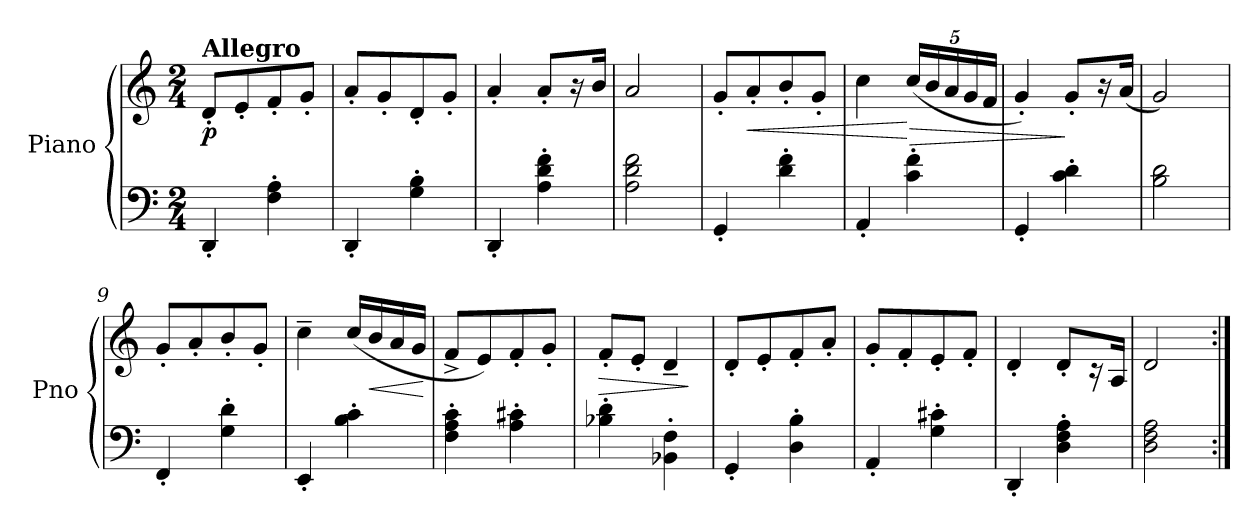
**kern	**kern	**dynam
*part1	*part1	*part1
*staff2	*staff1	*staff1/2
*I"Piano	*	*
*I'Pno	*	*
*clefF4	*clefG2	*
*k[]	*k[]	*
*M2/4	*M2/4	*
=1	=1	=1
!	!LO:TX:a:B:t=Allegro	!
!	!	!LO:DY:b
4DD'/	8d'/L	p
.	8e'/	.
4F\' 4A\'	8f'/	.
.	8g'/J	.
=2	=2	=2
4DD'/	8a'/L	.
.	8g'/	.
4G\' 4B\'	8d'/	.
.	8g'/J	.
=3	=3	=3
4DD'/	4a'/	.
4A\' 4d\' 4f\'	8a'/L	.
.	16r	.
.	16b/Jk	.
=4	=4	=4
2A\ 2d\ 2f\	2a/	.
=5	=5	=5
4GG'/	8g'/L	.
!	!	!LO:HP:b
.	8a'/	<
4d\' 4f\'	8b'/	.
.	8g'/J	.
!!LO:LB:g=z
=6	=6	=6
4AA'/	4cc\	.
*	*Xbrackettup	*
!	!	!LO:HP:n=1:b
4c\' 4f\'	(<20cc/LL	[ >
.	20b/	.
.	20a/	.
.	20g/	.
.	20f/JJ	.
=7	=7	=7
4GG'/	4g'/)	.
4c\' 4d\'	8g'/L	]
.	16r	.
.	(<16a/Jk	.
=8	=8	=8
2B\ 2d\	2g/)	.
=9	=9	=9
4FF'/	8g'/L	.
.	8a'/	.
4G\' 4d\'	8b'/	.
.	8g'/J	.
=10	=10	=10
4EE'/	4cc~\	.
4B\' 4c\'	(<16cc/LL	.
!	!	!LO:HP:b
.	16b/	<
.	16a/	.
.	16g/JJ	.
.	.	[
!!LO:LB:g=z
=11	=11	=11
4F\' 4A\' 4c\'	8f^/L	.
.	8e/)	.
4A\' 4c#X\'	8f'/	.
.	8g'/J	.
=12	=12	=12
!	!	!LO:HP:b
4B-X\' 4d\'	8f'/L	>
.	8e'/J	.
4BB-X\' 4F\'	4d~/	.
.	.	]
=13	=13	=13
4GG'/	8d'/L	.
.	8e'/	.
4D\' 4B\'	8f'/	.
.	8a'/J	.
=14	=14	=14
4AA'/	8g'/L	.
.	8f'/	.
4G\' 4c#X\'	8e'/	.
.	8f'/J	.
=15	=15	=15
4DD'/	4d'/	.
4D\' 4F\' 4A\'	8d'/L	.
.	16r	.
.	16A/Jk	.
=16	=16	=16
2D\ 2F\ 2A\	2d/	.
=:|!	=:|!	=:|!
*-	*-	*-
